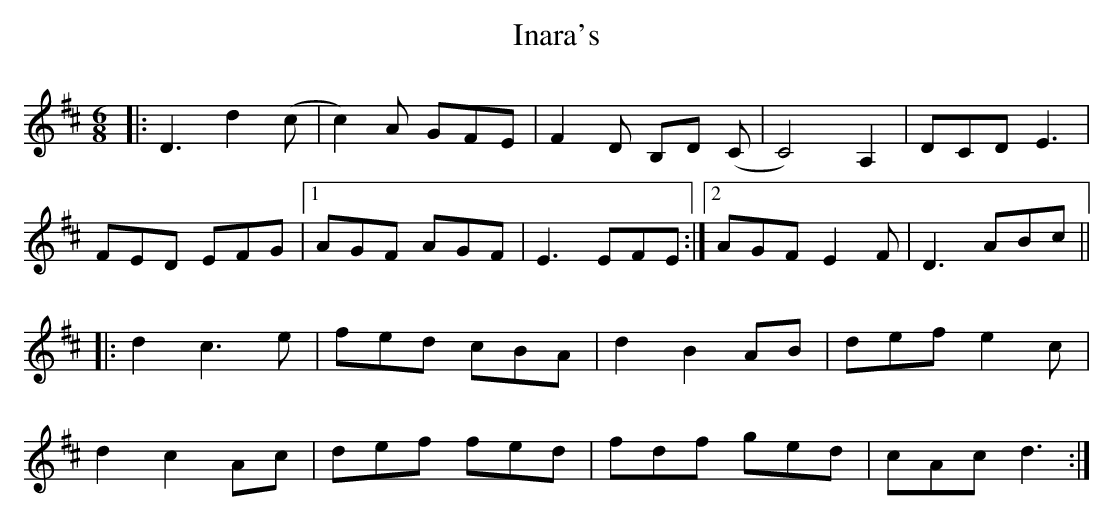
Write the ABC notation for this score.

X:1
T: Inara's
M: 6/8
L: 1/8
K: Dmaj
|:D3 d2 (c|c2) A GFE|F2 D B,D (C|C4) A,2|DCD E3|
FED EFG|1 AGF AGF|E3 EFE:|2 AGF E2 F|D3 ABc||
|:d2 c3 e|fed cBA|d2 B2 AB|def e2 c|
d2 c2 Ac|def fed|fdf ged|cAc d3:|
